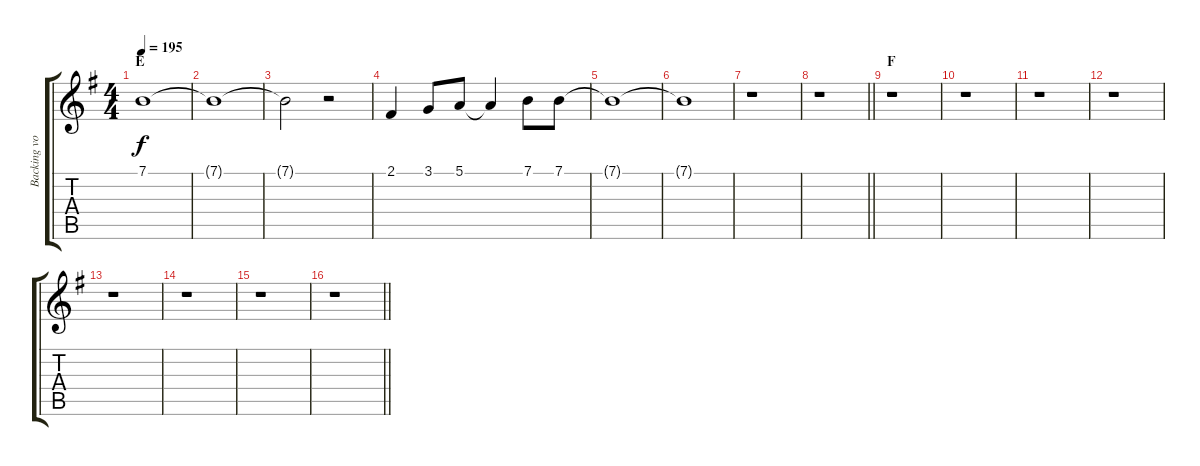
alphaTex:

\track ("Backing vocal" "Backing vo") {instrument tenorsax}
\staff {score tabs}
\tuning (E4 B3 G3 D3 A2 E2) {hide}
\ts (4 4)
\section ("" "E")
\tempo 195
\clef g2
\ks g
7.1{t}.1{dy f} |
7.1{t}.1 |
7.1{t}.2 r.2 |
2.1.4 3.1.8 5.1.8 5.1{t}.4 7.1.8 7.1.8 |
7.1{t}.1 |
7.1{t}.1 |
r.1 |
\barLineRight lightlight
r.1 |
\section ("" "F")
r.1 |
r.1 |
r.1 |
r.1 |
r.1 |
r.1 |
r.1 |
\barLineRight lightlight
r.1
